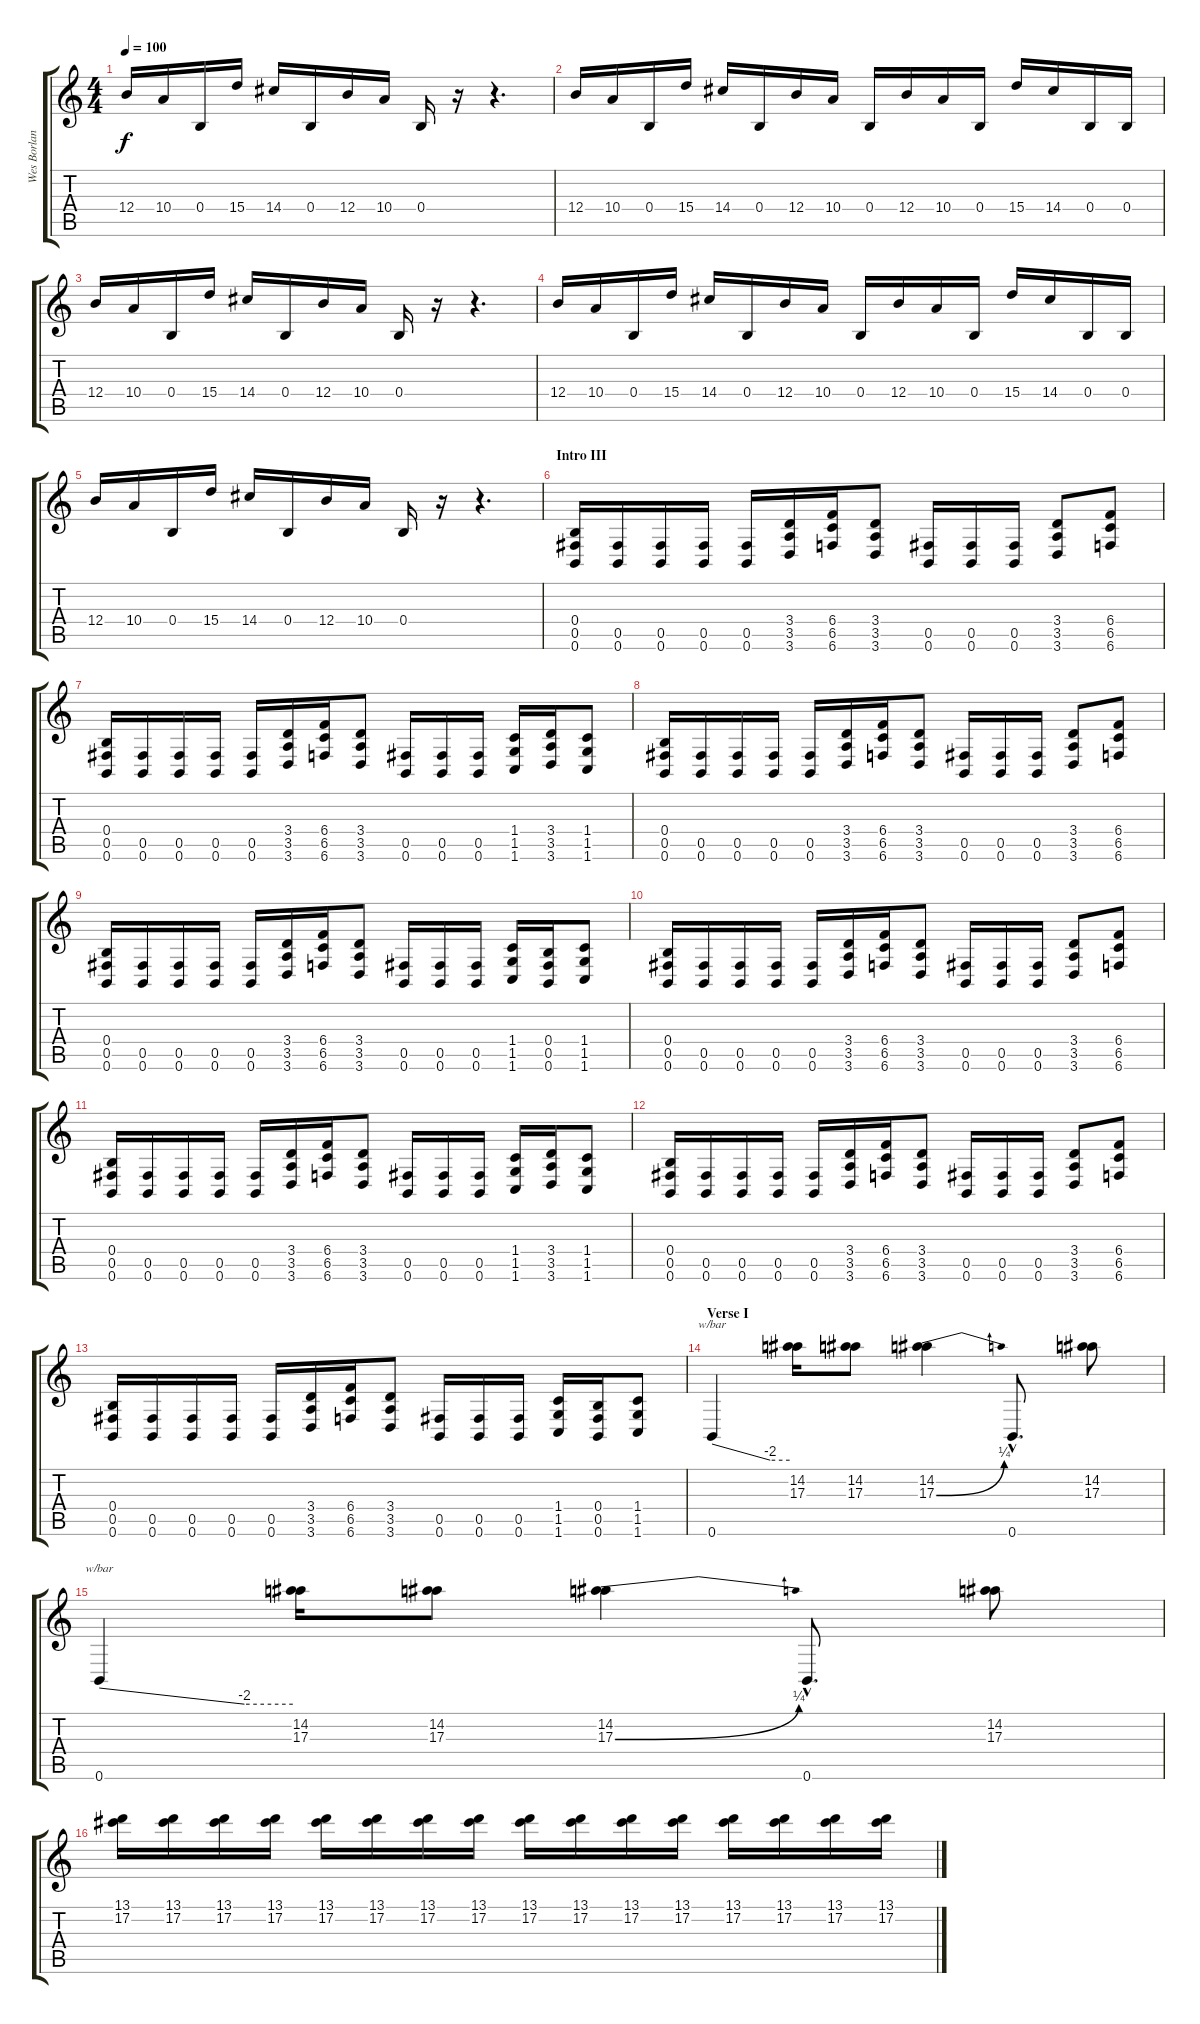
\track ("Wes Borland - Full Heavy" "Wes Borlan") {instrument distortionguitar}
\staff {score tabs}
\tuning (Db4 Ab3 E3 B2 Gb2 B1) {hide}
\ts (4 4)
\tempo 100
\clef g2
\ks c
12.4.16{dy f} 10.4.16 0.4.16 15.4.16 14.4.16 0.4.16 12.4.16 10.4.16 0.4.16 r.16 r.4{d} |
12.4.16 10.4.16 0.4.16 15.4.16 14.4.16 0.4.16 12.4.16 10.4.16 0.4.16 12.4.16 10.4.16 0.4.16 15.4.16 14.4.16 0.4.16 0.4.16 |
12.4.16 10.4.16 0.4.16 15.4.16 14.4.16 0.4.16 12.4.16 10.4.16 0.4.16 r.16 r.4{d} |
12.4.16 10.4.16 0.4.16 15.4.16 14.4.16 0.4.16 12.4.16 10.4.16 0.4.16 12.4.16 10.4.16 0.4.16 15.4.16 14.4.16 0.4.16 0.4.16 |
12.4.16 10.4.16 0.4.16 15.4.16 14.4.16 0.4.16 12.4.16 10.4.16 0.4.16 r.16 r.4{d} |
\section ("" "Intro III")
(0.4 0.5 0.6).16 (0.5 0.6).16 (0.5 0.6).16 (0.5 0.6).16 (0.5 0.6).16 (3.4 3.5 3.6).16 (6.4 6.5 6.6).16 (3.4 3.5 3.6).8 (0.5 0.6).16 (0.5 0.6).16 (0.5 0.6).16 (3.4 3.5 3.6).8 (6.4 6.5 6.6).8 |
(0.4 0.5 0.6).16 (0.5 0.6).16 (0.5 0.6).16 (0.5 0.6).16 (0.5 0.6).16 (3.4 3.5 3.6).16 (6.4 6.5 6.6).16 (3.4 3.5 3.6).8 (0.5 0.6).16 (0.5 0.6).16 (0.5 0.6).16 (1.4 1.5 1.6).16 (3.4 3.5 3.6).16 (1.4 1.5 1.6).8 |
(0.4 0.5 0.6).16 (0.5 0.6).16 (0.5 0.6).16 (0.5 0.6).16 (0.5 0.6).16 (3.4 3.5 3.6).16 (6.4 6.5 6.6).16 (3.4 3.5 3.6).8 (0.5 0.6).16 (0.5 0.6).16 (0.5 0.6).16 (3.4 3.5 3.6).8 (6.4 6.5 6.6).8 |
(0.4 0.5 0.6).16 (0.5 0.6).16 (0.5 0.6).16 (0.5 0.6).16 (0.5 0.6).16 (3.4 3.5 3.6).16 (6.4 6.5 6.6).16 (3.4 3.5 3.6).8 (0.5 0.6).16 (0.5 0.6).16 (0.5 0.6).16 (1.4 1.5 1.6).16 (0.4 0.5 0.6).16 (1.4 1.5 1.6).8 |
(0.4 0.5 0.6).16 (0.5 0.6).16 (0.5 0.6).16 (0.5 0.6).16 (0.5 0.6).16 (3.4 3.5 3.6).16 (6.4 6.5 6.6).16 (3.4 3.5 3.6).8 (0.5 0.6).16 (0.5 0.6).16 (0.5 0.6).16 (3.4 3.5 3.6).8 (6.4 6.5 6.6).8 |
(0.4 0.5 0.6).16 (0.5 0.6).16 (0.5 0.6).16 (0.5 0.6).16 (0.5 0.6).16 (3.4 3.5 3.6).16 (6.4 6.5 6.6).16 (3.4 3.5 3.6).8 (0.5 0.6).16 (0.5 0.6).16 (0.5 0.6).16 (1.4 1.5 1.6).16 (3.4 3.5 3.6).16 (1.4 1.5 1.6).8 |
(0.4 0.5 0.6).16 (0.5 0.6).16 (0.5 0.6).16 (0.5 0.6).16 (0.5 0.6).16 (3.4 3.5 3.6).16 (6.4 6.5 6.6).16 (3.4 3.5 3.6).8 (0.5 0.6).16 (0.5 0.6).16 (0.5 0.6).16 (3.4 3.5 3.6).8 (6.4 6.5 6.6).8 |
(0.4 0.5 0.6).16 (0.5 0.6).16 (0.5 0.6).16 (0.5 0.6).16 (0.5 0.6).16 (3.4 3.5 3.6).16 (6.4 6.5 6.6).16 (3.4 3.5 3.6).8 (0.5 0.6).16 (0.5 0.6).16 (0.5 0.6).16 (1.4 1.5 1.6).16 (0.4 0.5 0.6).16 (1.4 1.5 1.6).8 |
\section ("" "Verse I")
0.6.4{tbe (custom default 0 0 45 -8 60 -8)} (14.2 17.3).16 (14.2 17.3).8 (14.2 17.3{be (bend 0 0 60 1)}).4 0.6{hac}.8{d} (14.2 17.3).8 |
0.6.4{tbe (custom default 0 0 45 -8 60 -8)} (14.2 17.3).16 (14.2 17.3).8 (14.2 17.3{be (bend 0 0 60 1)}).4 0.6{hac}.8{d} (14.2 17.3).8 |
(13.1 17.2).16 (13.1 17.2).16 (13.1 17.2).16 (13.1 17.2).16 (13.1 17.2).16 (13.1 17.2).16 (13.1 17.2).16 (13.1 17.2).16 (13.1 17.2).16 (13.1 17.2).16 (13.1 17.2).16 (13.1 17.2).16 (13.1 17.2).16 (13.1 17.2).16 (13.1 17.2).16 (13.1 17.2).16
